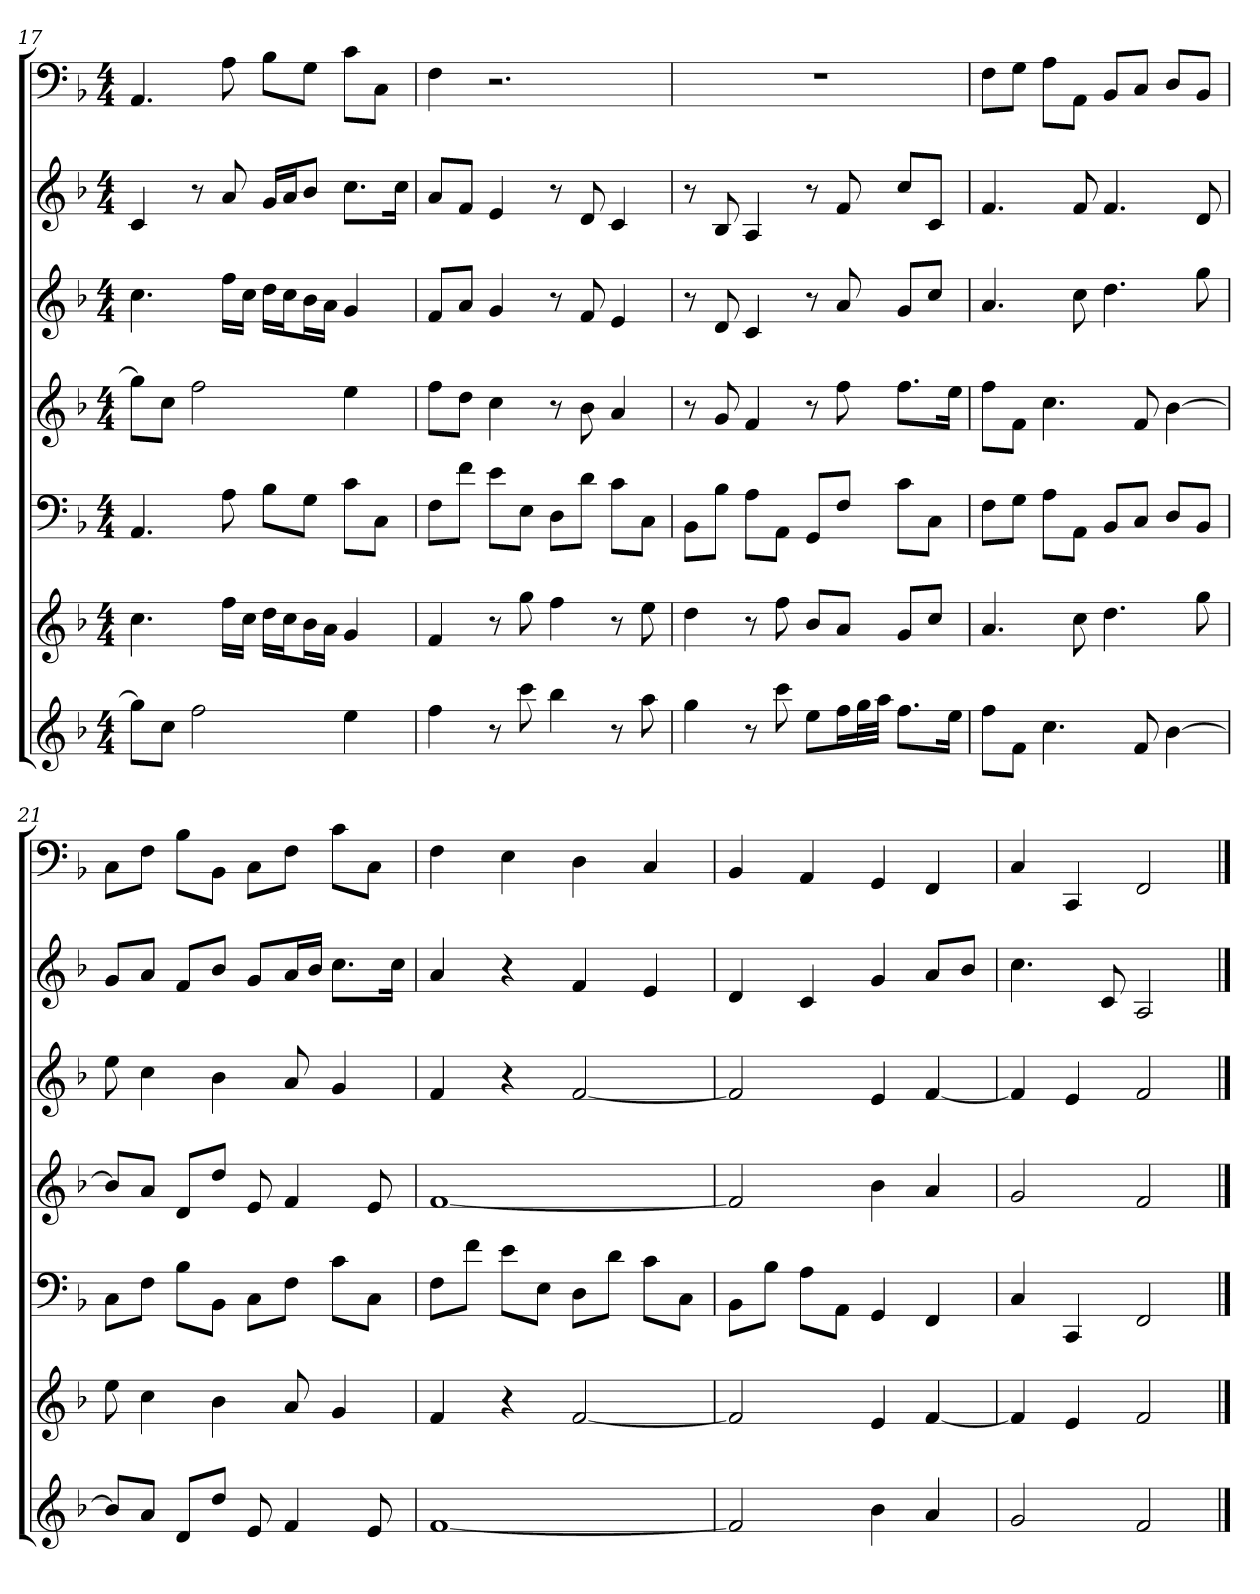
**kern	**kern	**kern	**kern	**kern	**kern	**kern
*part7	*part6	*part5	*part4	*part3	*part2	*part1
*staff7	*staff6	*staff5	*staff4	*staff3	*staff2	*staff1
*k[b-]	*k[b-]	*k[b-]	*k[b-]	*k[b-]	*k[b-]	*k[b-]
*F:	*F:	*F:	*F:	*F:	*F:	*F:
*M4/4	*M4/4	*M4/4	*M4/4	*M4/4	*M4/4	*M4/4
=17	=17	=17	=17	=17	=17	=17
8ggL]	4.cc	4.AA	8ggL]	4.cc	4c	4.AA
8ccJ	.	.	8ccJ	.	.	.
2ff	.	.	2ff	.	8r	.
.	16ffLL	8A	.	16ffLL	8a	8A
.	16ccJJ	.	.	16ccJJ	.	.
.	16ddLL	8B-L	.	16ddLL	16gLL	8B-L
.	16ccJ	.	.	16ccJ	16aJ	.
.	16b-L	8GJ	.	16b-L	8b-J	8GJ
.	16aJJ	.	.	16aJJ	.	.
4ee	4g	8cL	4ee	4g	8.ccL	8cL
.	.	8CJ	.	.	.	8CJ
.	.	.	.	.	16ccJk	.
=18	=18	=18	=18	=18	=18	=18
4ff	4f	8FL	8ffL	8fL	8aL	4F
.	.	8fJ	8ddJ	8aJ	8fJ	.
8r	8r	8eL	4cc	4g	4e	2.r
8ccc	8gg	8EJ	.	.	.	.
4bb-	4ff	8DL	8r	8r	8r	.
.	.	8dJ	8b-	8f	8d	.
8r	8r	8cL	4a	4e	4c	.
8aa	8ee	8CJ	.	.	.	.
=19	=19	=19	=19	=19	=19	=19
4gg	4dd	8BB-L	8r	8r	8r	1r
.	.	8B-J	8g	8d	8B-	.
8r	8r	8AL	4f	4c	4A	.
8ccc	8ff	8AAJ	.	.	.	.
8eeL	8b-L	8GGL	8r	8r	8r	.
16ffL	8aJ	8FJ	8ff	8a	8f	.
32ggL	.	.	.	.	.	.
32aaJJJ	.	.	.	.	.	.
8.ffL	8gL	8cL	8.ffL	8gL	8ccL	.
.	8ccJ	8CJ	.	8ccJ	8cJ	.
16eeJk	.	.	16eeJk	.	.	.
=20	=20	=20	=20	=20	=20	=20
8ffL	4.a	8FL	8ffL	4.a	4.f	8FL
8fJ	.	8GJ	8fJ	.	.	8GJ
4.cc	.	8AL	4.cc	.	.	8AL
.	8cc	8AAJ	.	8cc	8f	8AAJ
.	4.dd	8BB-L	.	4.dd	4.f	8BB-L
8f	.	8CJ	8f	.	.	8CJ
[4b-	.	8DL	[4b-	.	.	8DL
.	8gg	8BB-J	.	8gg	8d	8BB-J
=21	=21	=21	=21	=21	=21	=21
8b-L]	8ee	8CL	8b-L]	8ee	8gL	8CL
8aJ	4cc	8FJ	8aJ	4cc	8aJ	8FJ
8dL	.	8B-L	8dL	.	8fL	8B-L
8ddJ	4b-	8BB-J	8ddJ	4b-	8b-J	8BB-J
8e	.	8CL	8e	.	8gL	8CL
4f	8a	8FJ	4f	8a	16aL	8FJ
.	.	.	.	.	16b-JJ	.
.	4g	8cL	.	4g	8.ccL	8cL
8e	.	8CJ	8e	.	.	8CJ
.	.	.	.	.	16ccJk	.
=22	=22	=22	=22	=22	=22	=22
[1f	4f	8FL	[1f	4f	4a	4F
.	.	8fJ	.	.	.	.
.	4r	8eL	.	4r	4r	4E
.	.	8EJ	.	.	.	.
.	[2f	8DL	.	[2f	4f	4D
.	.	8dJ	.	.	.	.
.	.	8cL	.	.	4e	4C
.	.	8CJ	.	.	.	.
=23	=23	=23	=23	=23	=23	=23
2f]	2f]	8BB-L	2f]	2f]	4d	4BB-
.	.	8B-J	.	.	.	.
.	.	8AL	.	.	4c	4AA
.	.	8AAJ	.	.	.	.
4b-	4e	4GG	4b-	4e	4g	4GG
4a	[4f	4FF	4a	[4f	8aL	4FF
.	.	.	.	.	8b-J	.
=24	=24	=24	=24	=24	=24	=24
2g	4f]	4C	2g	4f]	4.cc	4C
.	4e	4CC	.	4e	.	4CC
.	.	.	.	.	8c	.
2f	2f	2FF	2f	2f	2A	2FF
==	==	==	==	==	==	==
*-	*-	*-	*-	*-	*-	*-
